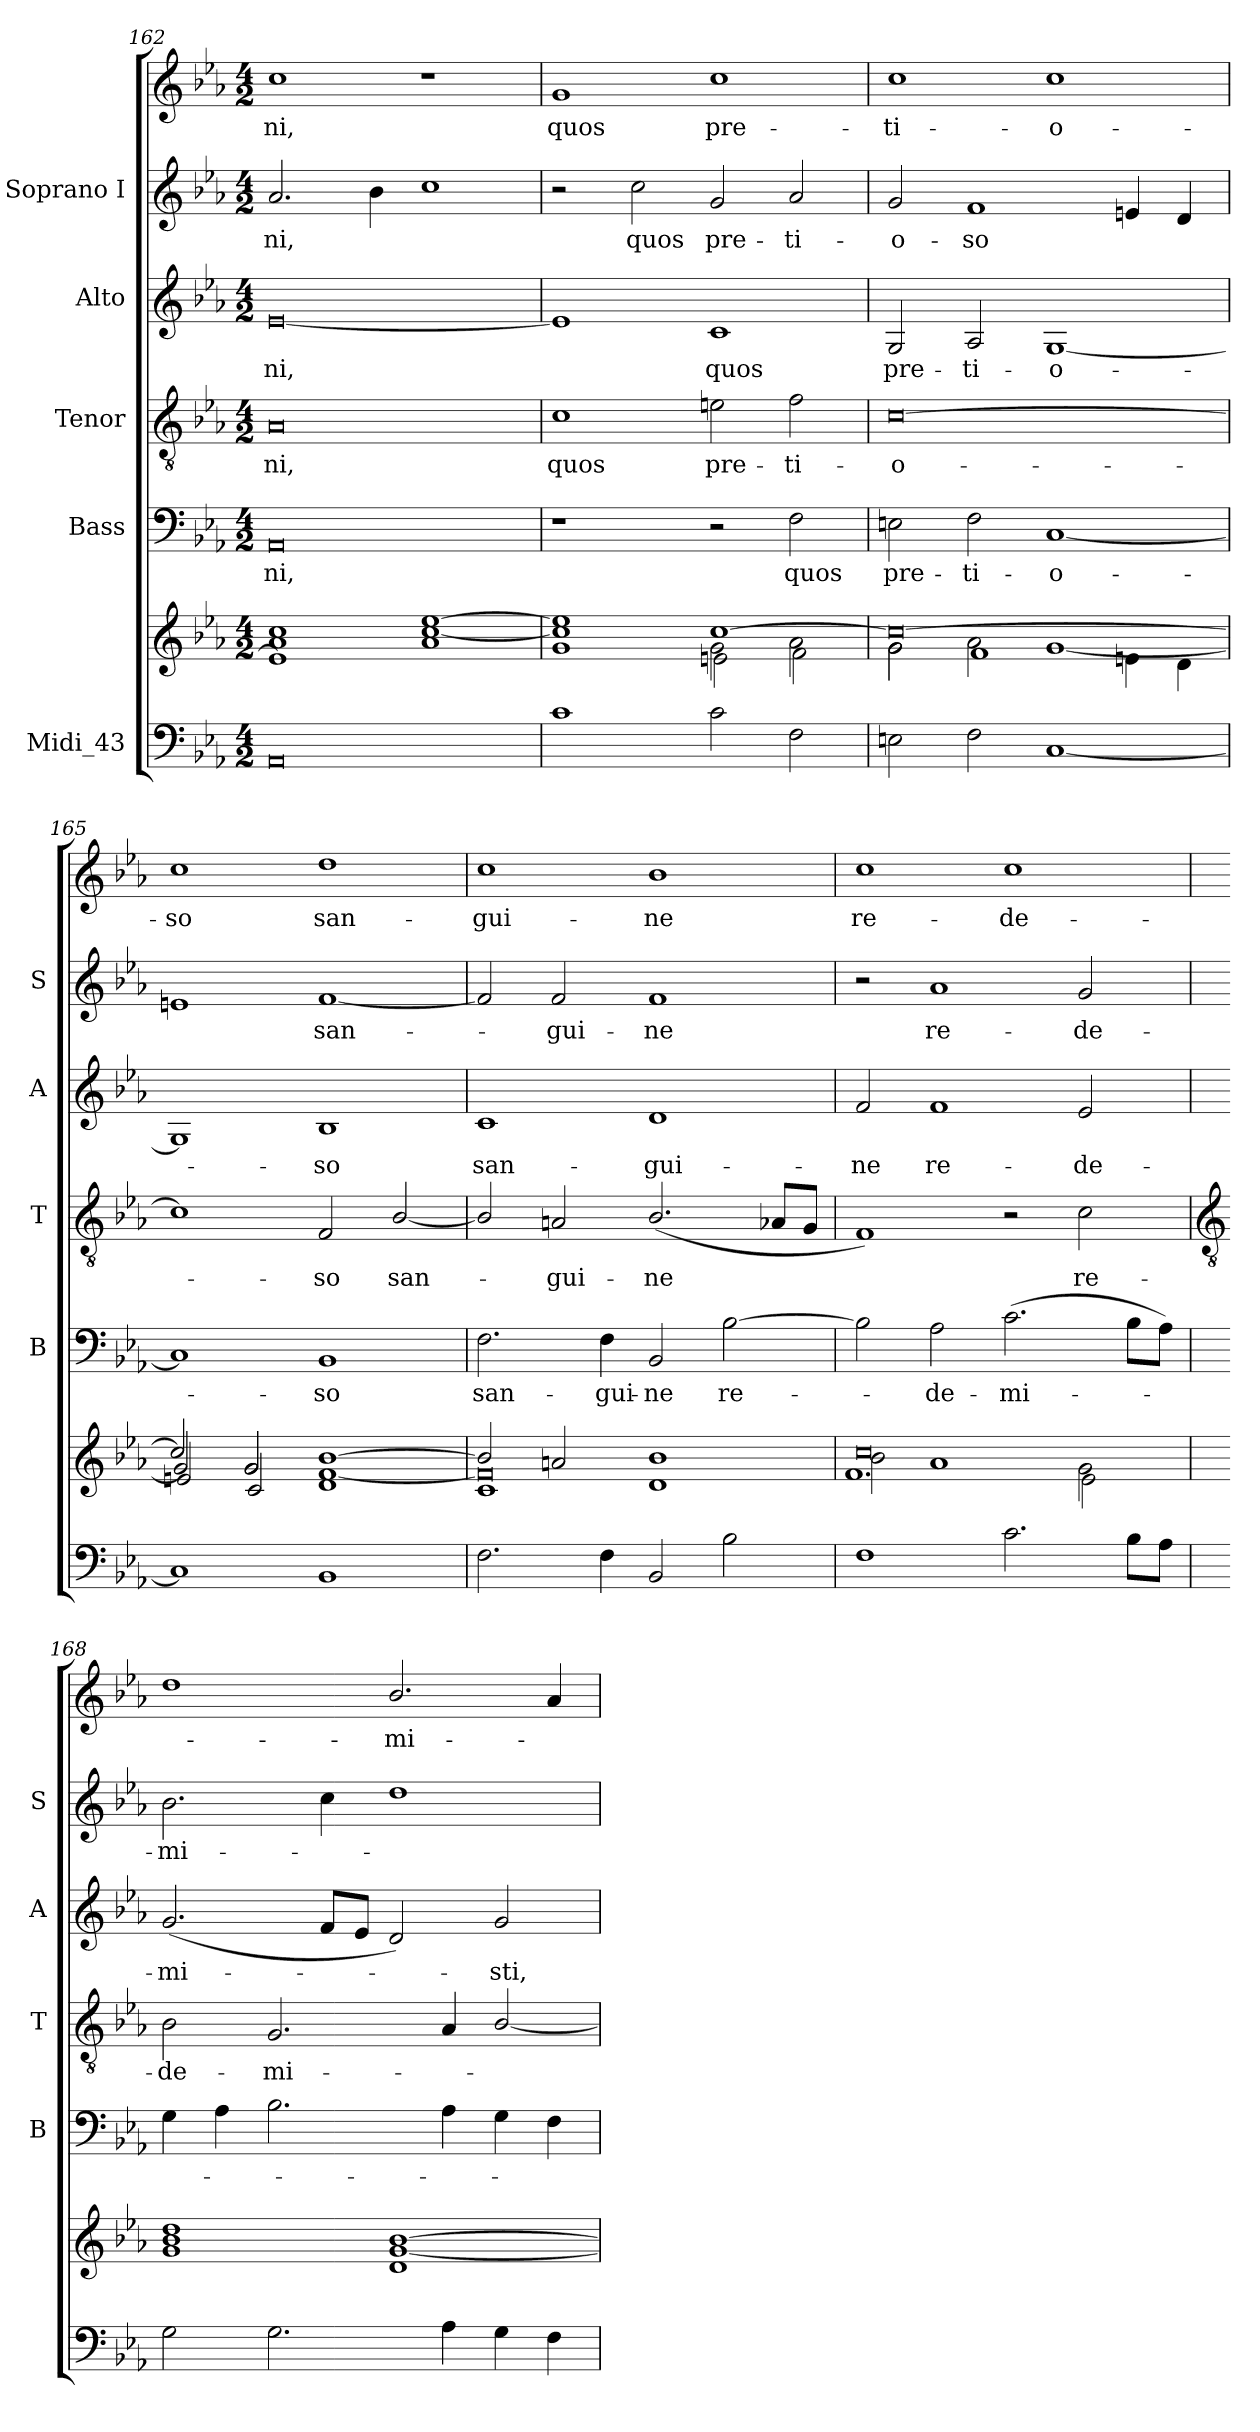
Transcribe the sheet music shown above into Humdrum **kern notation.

**kern	**kern	**kern	**text	**kern	**text	**kern	**text	**kern	**text	**kern	**text
*part5	*part5	*part4	*part4	*part3	*part3	*part2	*part2	*part1	*part1	*part1	*part1
*staff7	*staff6	*staff5	*staff5	*staff4	*staff4	*staff3	*staff3	*staff2	*staff2	*staff1	*staff1
*I"Midi_43	*	*I"Bass	*	*I"Tenor	*	*I"Alto	*	*I"Soprano I	*	*	*
*	*	*I'B	*	*I'T	*	*I'A	*	*I'S	*	*	*
*clefF4	*clefG2	*clefF4	*	*clefGv2	*	*clefG2	*	*clefG2	*	*clefG2	*
*k[b-e-a-]	*k[b-e-a-]	*k[b-e-a-]	*	*k[b-e-a-]	*	*k[b-e-a-]	*	*k[b-e-a-]	*	*k[b-e-a-]	*
*E-:	*E-:	*E-:	*	*E-:	*	*E-:	*	*E-:	*	*E-:	*
*M4/2	*M4/2	*M4/2	*	*M4/2	*	*M4/2	*	*M4/2	*	*M4/2	*
=162	=162	=162	=162	=162	=162	=162	=162	=162	=162	=162	=162
*	*^	*	*	*	*	*	*	*	*	*	*
*	*	*^	*	*	*	*	*	*	*	*	*	*
!	!	!	!	!	!LO:LY:b	!	!LO:LY:b	!	!LO:LY:b	!	!LO:LY:b	!	!LO:LY:b
0AA-	1cc/	1a-\	1e-\]	0AA-	-ni,	0A-	-ni,	[0e-	-ni,	2.a-	ni,	1cc	-ni,
.	.	.	.	.	.	.	.	.	.	4b-	.	.	.
.	[1ee-/	[1cc\	1a-\	.	.	.	.	.	.	1cc	.	1r	.
=163	=163	=163	=163	=163	=163	=163	=163	=163	=163	=163	=163	=163	=163
!	!	!	!	!	!	!	!LO:LY:b	!	!	!	!	!	!LO:LY:b
1c	1ee-/]	1cc\]	1g\	1r	.	1c	quos	1e-]	.	2r	.	1g	quos
!	!	!	!	!	!	!	!	!	!	!	!LO:LY:b	!	!
.	.	.	.	.	.	.	.	.	.	2cc	-quos	.	.
!	!	!	!	!	!	!	!LO:LY:b	!	!LO:LY:b	!	!LO:LY:b	!	!LO:LY:b
2c	[1cc/	2g\	2en\	2r	.	2en	pre-	1c	quos	2g	pre-	1cc	pre-
!	!	!	!	!	!LO:LY:b	!	!LO:LY:b	!	!	!	!LO:LY:b	!	!
2F	.	2a-\	2f\	2F	quos	2f	-ti-	.	.	2a-/	-ti-	.	.
=164	=164	=164	=164	=164	=164	=164	=164	=164	=164	=164	=164	=164	=164
!	!	!	!	!	!LO:LY:b	!	!LO:LY:b	!	!LO:LY:b	!	!LO:LY:b	!	!LO:LY:b
2En	0cc/_	2g\	2g\	2En	pre-	[0c	-o-	2G	pre-	2g	-o-	1cc	-ti-
!	!	!	!	!	!LO:LY:b	!	!	!	!LO:LY:b	!	!LO:LY:b	!	!
2F	.	2a-\	1f\	2F	-ti-	.	.	2A-	-ti-	1f	-so	.	.
!	!	!	!	!	!LO:LY:b	!	!	!	!LO:LY:b	!	!	!	!LO:LY:b
[1C	.	[1g\	.	[1C	-o-	.	.	[1G	-o-	.	.	1cc	-o-
.	.	.	4en\	.	.	.	.	.	.	4en	.	.	.
.	.	.	4d\	.	.	.	.	.	.	4d	.	.	.
=165	=165	=165	=165	=165	=165	=165	=165	=165	=165	=165	=165	=165	=165
!	!	!	!	!	!	!	!	!	!	!	!	!	!LO:LY:b
1C]	2cc/]	2g/]	2en/	1C]	.	1c]	.	1G]	.	1en	.	1cc	so
.	2g/	2g/	2c/	.	.	.	.	.	.	.	.	.	.
!	!	!	!	!	!LO:LY:b	!	!LO:LY:b	!	!LO:LY:b	!	!LO:LY:b	!	!LO:LY:b
1BB-	[1b-/	[1f\	1d\	1BB-	so	2F	so	1B-	so	[1f	-san-	1dd	san-
!	!	!	!	!	!	!	!LO:LY:b	!	!	!	!	!	!
.	.	.	.	.	.	[2B-/	san-	.	.	.	.	.	.
=166	=166	=166	=166	=166	=166	=166	=166	=166	=166	=166	=166	=166	=166
!	!	!	!	!	!LO:LY:b	!	!	!	!LO:LY:b	!	!	!	!LO:LY:b
2.F	2b-/]	0f\]	1c\	2.F	san-	2B-/]	.	1c	san-	2f]	.	1cc	gui-
!	!	!	!	!	!	!	!LO:LY:b	!	!	!	!LO:LY:b	!	!
.	2an/	.	.	.	.	2An	gui-	.	.	2f	gui-	.	.
!	!	!	!	!	!LO:LY:b	!	!	!	!	!	!	!	!
4F	.	.	.	4F	-gui-	.	.	.	.	.	.	.	.
!	!	!	!	!	!LO:LY:b	!	!LO:LY:b	!	!LO:LY:b	!	!LO:LY:b	!	!LO:LY:b
2BB-	1b-/	.	1d\	2BB-	-ne	(<2.B-/	-ne	1d	-gui-	1f	-ne	1b-	-ne
!	!	!	!	!	!LO:LY:b	!	!	!	!	!	!	!	!
2B-	.	.	.	[2B-	re-	.	.	.	.	.	.	.	.
.	.	.	.	.	.	8A-XL	.	.	.	.	.	.	.
.	.	.	.	.	.	8GJ	.	.	.	.	.	.	.
=167	=167	=167	=167	=167	=167	=167	=167	=167	=167	=167	=167	=167	=167
!	!	!	!	!	!	!	!	!	!LO:LY:b	!	!	!	!LO:LY:b
1F	0cc/	2b-\	1.f\	2B-]	.	1F)	.	2f	-ne	2r	.	1cc	re-
!	!	!	!	!	!LO:LY:b	!	!	!	!LO:LY:b	!	!LO:LY:b	!	!
.	.	1a-\	.	2A-	de-	.	.	1f	re-	1a-	re-	.	.
!	!	!	!	!	!LO:LY:b	!	!	!	!	!	!	!	!LO:LY:b
2.c	.	.	.	(>2.c	-mi-	2r	.	.	.	.	.	1cc	-de-
!	!	!	!	!	!	!	!LO:LY:b	!	!LO:LY:b	!	!LO:LY:b	!	!
.	.	2g\	2e-\	.	.	2c	re-	2e-	-de-	2g	-de-	.	.
8B-L	.	.	.	8B-L	.	.	.	.	.	.	.	.	.
8A-J	.	.	.	8A-J)	.	.	.	.	.	.	.	.	.
!!LO:LB:g=z
=168	=168	=168	=168	=168	=168	=168	=168	=168	=168	=168	=168	=168	=168
*	*	*	*	*	*	*clefGv2	*	*	*	*	*	*	*
!	!	!	!	!	!	!	!LO:LY:b	!	!LO:LY:b	!	!LO:LY:b	!	!
2G	1dd/	1b-\	1g\	4G	.	2B-	-de-	(<2.g	-mi-	2.b-	mi-	1dd	.
.	.	.	.	4A-	.	.	.	.	.	.	.	.	.
!	!	!	!	!	!	!	!LO:LY:b	!	!	!	!	!	!
2.G	.	.	.	2.B-	.	2.G	-mi-	.	.	.	.	.	.
.	.	.	.	.	.	.	.	8fL	.	4cc	.	.	.
.	.	.	.	.	.	.	.	8e-J	.	.	.	.	.
!	!	!	!	!	!	!	!	!	!	!	!	!	!LO:LY:b
.	[1b-/	[1g\	1d\	.	.	.	.	2d)	.	1dd	.	2.b-/	-mi-
4A-	.	.	.	4A-	.	4A-	.	.	.	.	.	.	.
!	!	!	!	!	!	!	!	!	!LO:LY:b	!	!	!	!
4G	.	.	.	4G	.	[2B-/	.	2g	sti,	.	.	.	.
4F	.	.	.	4F	.	.	.	.	.	.	.	4a-/	.
*	*v	*v	*v	*	*	*	*	*	*	*	*	*	*
=	=	=	=	=	=	=	=	=	=	=	=
*-	*-	*-	*-	*-	*-	*-	*-	*-	*-	*-	*-
